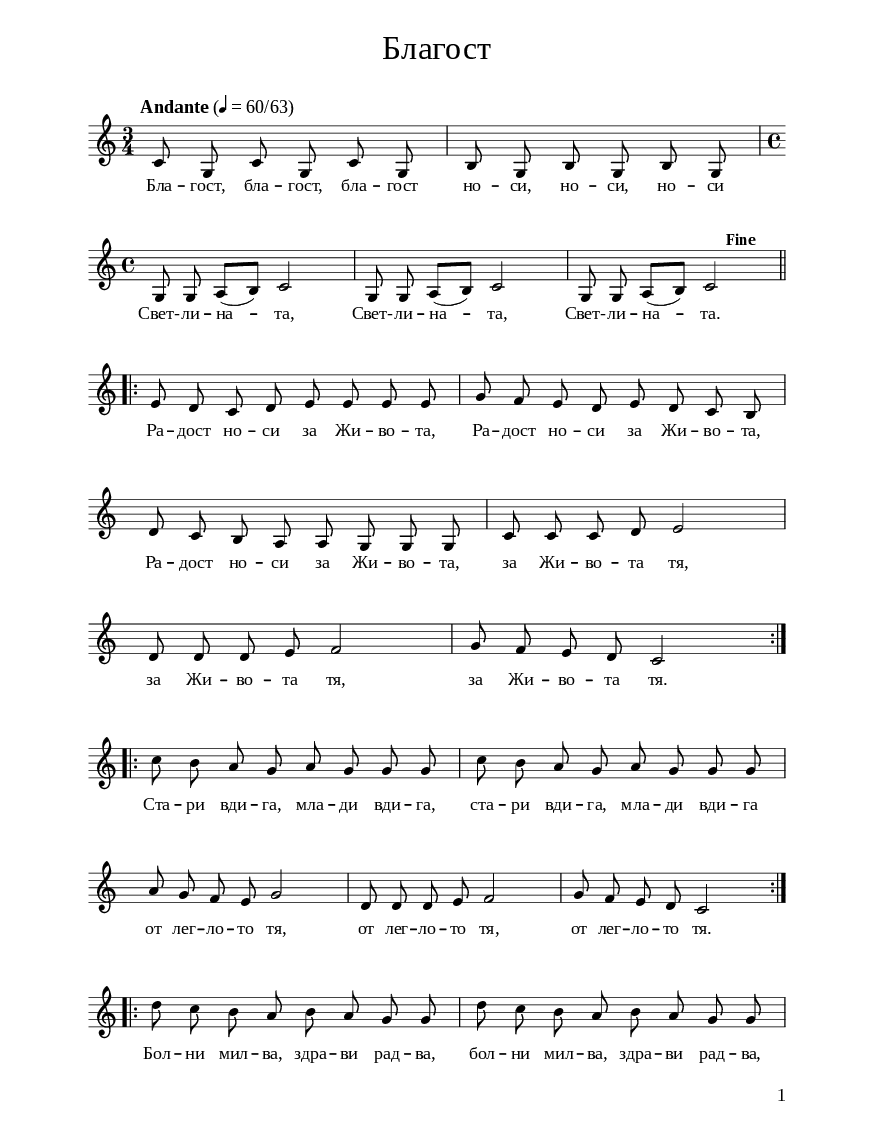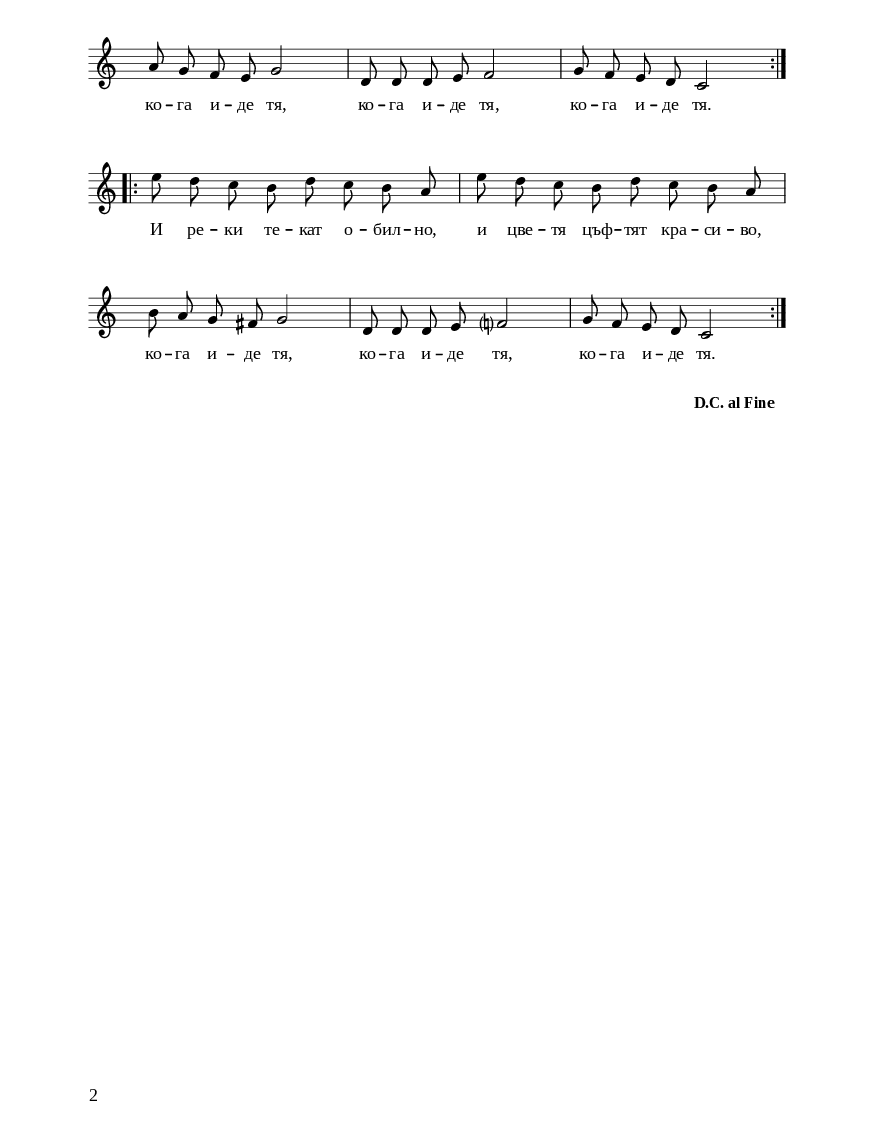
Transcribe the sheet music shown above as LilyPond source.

\version "2.24.2"

% include paper part and global functions
\include "include/globals.ily"

\bookpart {
  \label #'ref072
  \tocItem \markup "Благост – Blagost"
  \include "include/bookpart-paper.ily"
  \score {
    \include "include/score-layout.ily"

    \new Voice \absolute {

      \clef treble
      \key c \major
      \time 3/4
      \tempoFunc "Andante" 4 "60/63"
      \autoBeamOff
      c'8 g c' g c' g | b8 g b g b g \break |

      \time 4/4  g8 g a [( b )] c'2 |g8 g a [( b )] c'2 | g8 g a [( b )] c'2^\markup{ \bold {" " " "Fine} }  \break |

      \bar ".|:-||"
      e'8 d' c' d' e' e' e' e' | g'8 f' e' d' e' d' c' b \break |

      d'8 c' b a a g g g |c'8 c' c' d' e'2 \break |

      d'8 d' d' e' f'2 | g'8 f' e' d' c'2 \break \bar ":|.:"



      c''8 b' a' g' a' g' g' g' |  c''8 b' a' g' a' g' g' g' \break |

      a'8 g' f' e' g'2 | d'8 d' d' e' f'2 | g'8 f' e' d' c'2
      \break |

      \bar ":|.:"
      d''8 c'' b' a' b' a' g' g' | d''8 c'' b' a' b' a' g' g' \break

      a'8 g' f' e' g'2 | d'8 d' d' e' f'2 | g'8 f' e' d' c'2
      \break |

     \bar ":|.:"
      e''8 d'' c'' b' d'' c'' b' a' | e''8 d'' c'' b' d'' c'' b' a' \break |

      b'8 a' g' fis' g'2 | d'8 d' d' e' f'?2 | g'8 f' e' d' c'2   \bar ":|.:"
      \break | % 27
    }

    \addlyrics {
      Бла -- гост,
      бла -- гост, бла -- гост но -- си, но -- си, но --
      си "Свет-" -- ли -- на -- та, "Свет-" -- ли -- на -- та,
      "Свет-" -- ли -- на -- та. Ра -- дост но -- си за
      Жи -- во -- та, Ра -- дост но -- си за Жи -- во
      -- та, Ра -- дост но -- си за Жи -- во -- та, за
      Жи -- во -- та тя, за Жи -- во -- та тя, за Жи
      -- во -- та тя. Ста -- ри вди -- га, мла -- ди
      вди -- га, ста -- ри вди -- га, мла -- ди вди --
      га от лег -- ло -- то тя, от лег -- ло -- то
      тя, от лег -- ло -- то тя. Бол -- ни мил -- ва,
      здра -- ви рад -- ва, бол -- ни мил -- ва, здра --
      ви рад -- ва, ко -- га и -- де тя, ко -- га и
      -- де тя, ко -- га и -- де тя. И ре -- ки те
      -- кат о -- бил -- но, и цве -- тя цъф -- тят
      кра -- си -- во, ко -- га и -- де тя, ко -- га
      и -- де тя, ко -- га и -- де тя.
    }
    \header {
      title = \titleFunc "Благост" "Blagost"
    }

    \midi{}

  } % score

  \markup \dc-one "D.C. al Fine"

  \markup \empty-two
  % include foreign translation(s) of the song
  

} % bookpart
